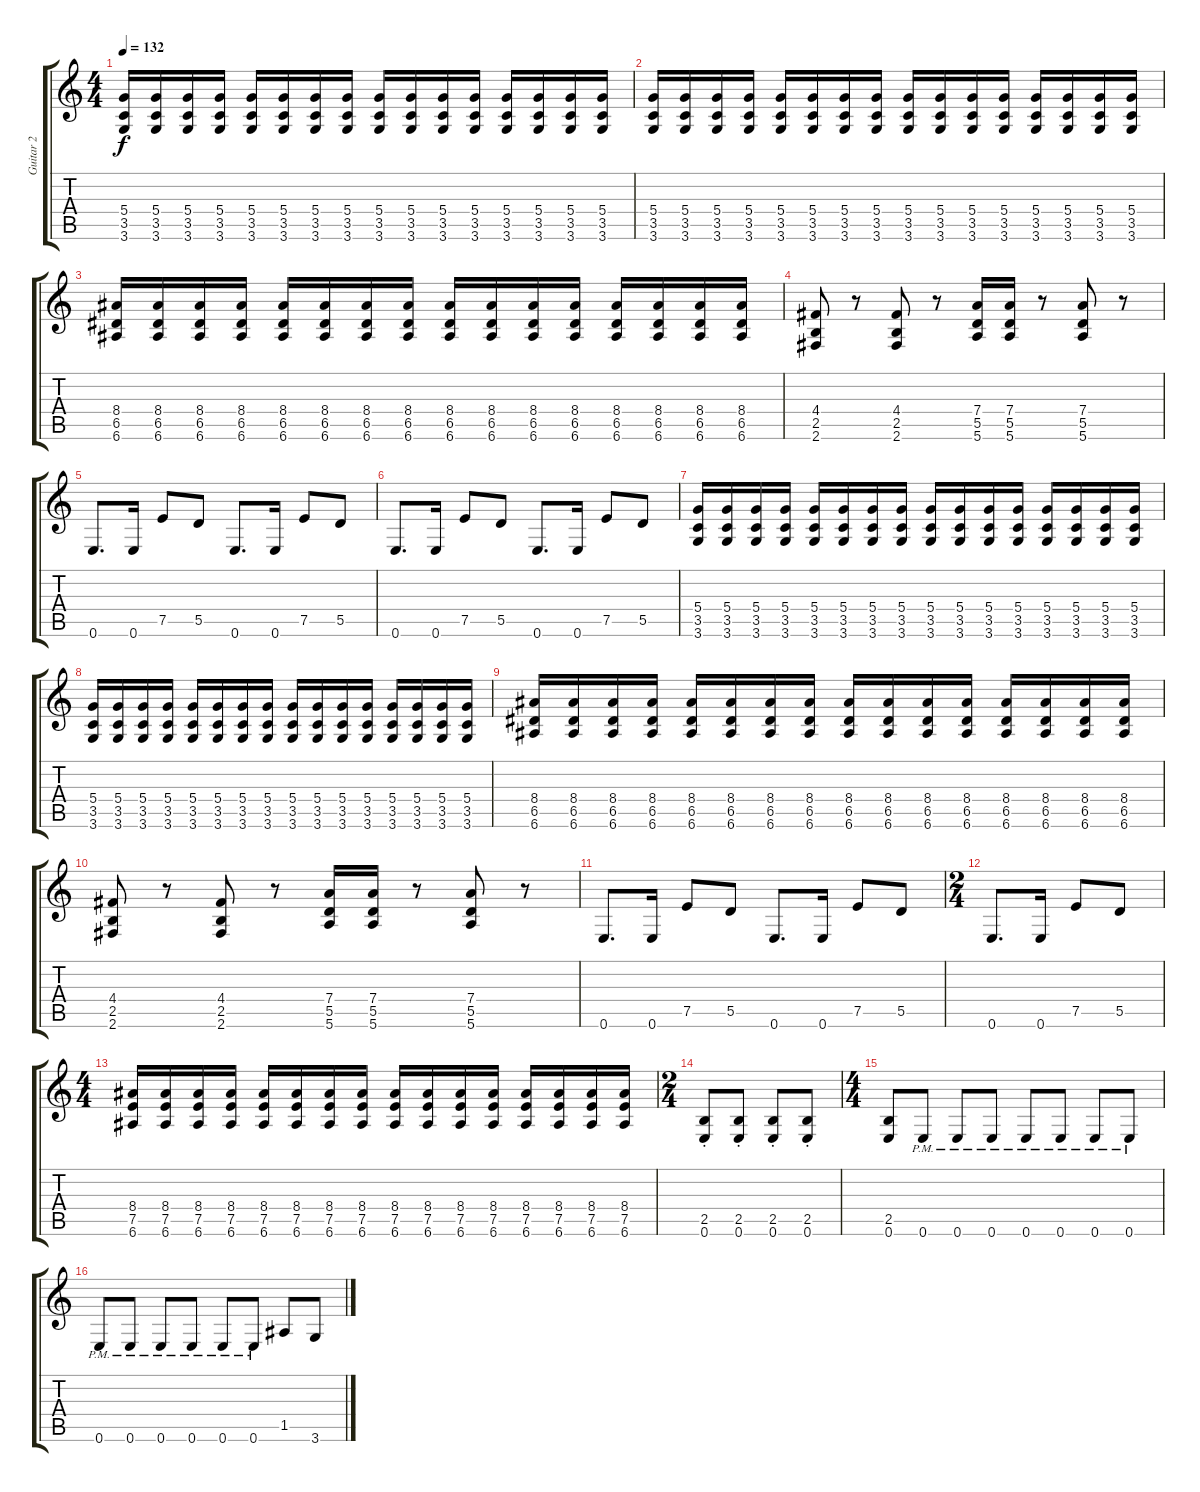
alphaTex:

\track ("Guitar 2" "Guitar 2") {instrument distortionguitar}
\staff {score tabs}
\tuning (E4 B3 G3 D3 A2 E2) {hide}
\ts (4 4)
\tempo 132
\clef g2
\ks c
(5.4 3.5 3.6).16{dy f} (5.4 3.5 3.6).16 (5.4 3.5 3.6).16 (5.4 3.5 3.6).16 (5.4 3.5 3.6).16 (5.4 3.5 3.6).16 (5.4 3.5 3.6).16 (5.4 3.5 3.6).16 (5.4 3.5 3.6).16 (5.4 3.5 3.6).16 (5.4 3.5 3.6).16 (5.4 3.5 3.6).16 (5.4 3.5 3.6).16 (5.4 3.5 3.6).16 (5.4 3.5 3.6).16 (5.4 3.5 3.6).16 |
(5.4 3.5 3.6).16 (5.4 3.5 3.6).16 (5.4 3.5 3.6).16 (5.4 3.5 3.6).16 (5.4 3.5 3.6).16 (5.4 3.5 3.6).16 (5.4 3.5 3.6).16 (5.4 3.5 3.6).16 (5.4 3.5 3.6).16 (5.4 3.5 3.6).16 (5.4 3.5 3.6).16 (5.4 3.5 3.6).16 (5.4 3.5 3.6).16 (5.4 3.5 3.6).16 (5.4 3.5 3.6).16 (5.4 3.5 3.6).16 |
(8.4 6.5 6.6).16 (8.4 6.5 6.6).16 (8.4 6.5 6.6).16 (8.4 6.5 6.6).16 (8.4 6.5 6.6).16 (8.4 6.5 6.6).16 (8.4 6.5 6.6).16 (8.4 6.5 6.6).16 (8.4 6.5 6.6).16 (8.4 6.5 6.6).16 (8.4 6.5 6.6).16 (8.4 6.5 6.6).16 (8.4 6.5 6.6).16 (8.4 6.5 6.6).16 (8.4 6.5 6.6).16 (8.4 6.5 6.6).16 |
(4.4 2.5 2.6).8 r.8 (4.4 2.5 2.6).8 r.8 (7.4 5.5 5.6).16 (7.4 5.5 5.6).16 r.8 (7.4 5.5 5.6).8 r.8 |
0.6.8{d} 0.6.16 7.5.8 5.5.8 0.6.8{d} 0.6.16 7.5.8 5.5.8 |
0.6.8{d} 0.6.16 7.5.8 5.5.8 0.6.8{d} 0.6.16 7.5.8 5.5.8 |
(5.4 3.5 3.6).16 (5.4 3.5 3.6).16 (5.4 3.5 3.6).16 (5.4 3.5 3.6).16 (5.4 3.5 3.6).16 (5.4 3.5 3.6).16 (5.4 3.5 3.6).16 (5.4 3.5 3.6).16 (5.4 3.5 3.6).16 (5.4 3.5 3.6).16 (5.4 3.5 3.6).16 (5.4 3.5 3.6).16 (5.4 3.5 3.6).16 (5.4 3.5 3.6).16 (5.4 3.5 3.6).16 (5.4 3.5 3.6).16 |
(5.4 3.5 3.6).16 (5.4 3.5 3.6).16 (5.4 3.5 3.6).16 (5.4 3.5 3.6).16 (5.4 3.5 3.6).16 (5.4 3.5 3.6).16 (5.4 3.5 3.6).16 (5.4 3.5 3.6).16 (5.4 3.5 3.6).16 (5.4 3.5 3.6).16 (5.4 3.5 3.6).16 (5.4 3.5 3.6).16 (5.4 3.5 3.6).16 (5.4 3.5 3.6).16 (5.4 3.5 3.6).16 (5.4 3.5 3.6).16 |
(8.4 6.5 6.6).16 (8.4 6.5 6.6).16 (8.4 6.5 6.6).16 (8.4 6.5 6.6).16 (8.4 6.5 6.6).16 (8.4 6.5 6.6).16 (8.4 6.5 6.6).16 (8.4 6.5 6.6).16 (8.4 6.5 6.6).16 (8.4 6.5 6.6).16 (8.4 6.5 6.6).16 (8.4 6.5 6.6).16 (8.4 6.5 6.6).16 (8.4 6.5 6.6).16 (8.4 6.5 6.6).16 (8.4 6.5 6.6).16 |
(4.4 2.5 2.6).8 r.8 (4.4 2.5 2.6).8 r.8 (7.4 5.5 5.6).16 (7.4 5.5 5.6).16 r.8 (7.4 5.5 5.6).8 r.8 |
0.6.8{d} 0.6.16 7.5.8 5.5.8 0.6.8{d} 0.6.16 7.5.8 5.5.8 |
\ts (2 4)
0.6.8{d} 0.6.16 7.5.8 5.5.8 |
\ts (4 4)
(8.4 7.5 6.6).16 (8.4 7.5 6.6).16 (8.4 7.5 6.6).16 (8.4 7.5 6.6).16 (8.4 7.5 6.6).16 (8.4 7.5 6.6).16 (8.4 7.5 6.6).16 (8.4 7.5 6.6).16 (8.4 7.5 6.6).16 (8.4 7.5 6.6).16 (8.4 7.5 6.6).16 (8.4 7.5 6.6).16 (8.4 7.5 6.6).16 (8.4 7.5 6.6).16 (8.4 7.5 6.6).16 (8.4 7.5 6.6).16 |
\ts (2 4)
(2.5{st} 0.6{st}).8 (2.5{st} 0.6{st}).8 (2.5{st} 0.6{st}).8 (2.5{st} 0.6{st}).8 |
\ts (4 4)
(2.5 0.6).8 0.6{pm}.8 0.6{pm}.8 0.6{pm}.8 0.6{pm}.8 0.6{pm}.8 0.6{pm}.8 0.6{pm}.8 |
0.6{pm}.8 0.6{pm}.8 0.6{pm}.8 0.6{pm}.8 0.6{pm}.8 0.6{pm}.8 1.5.8 3.6.8
